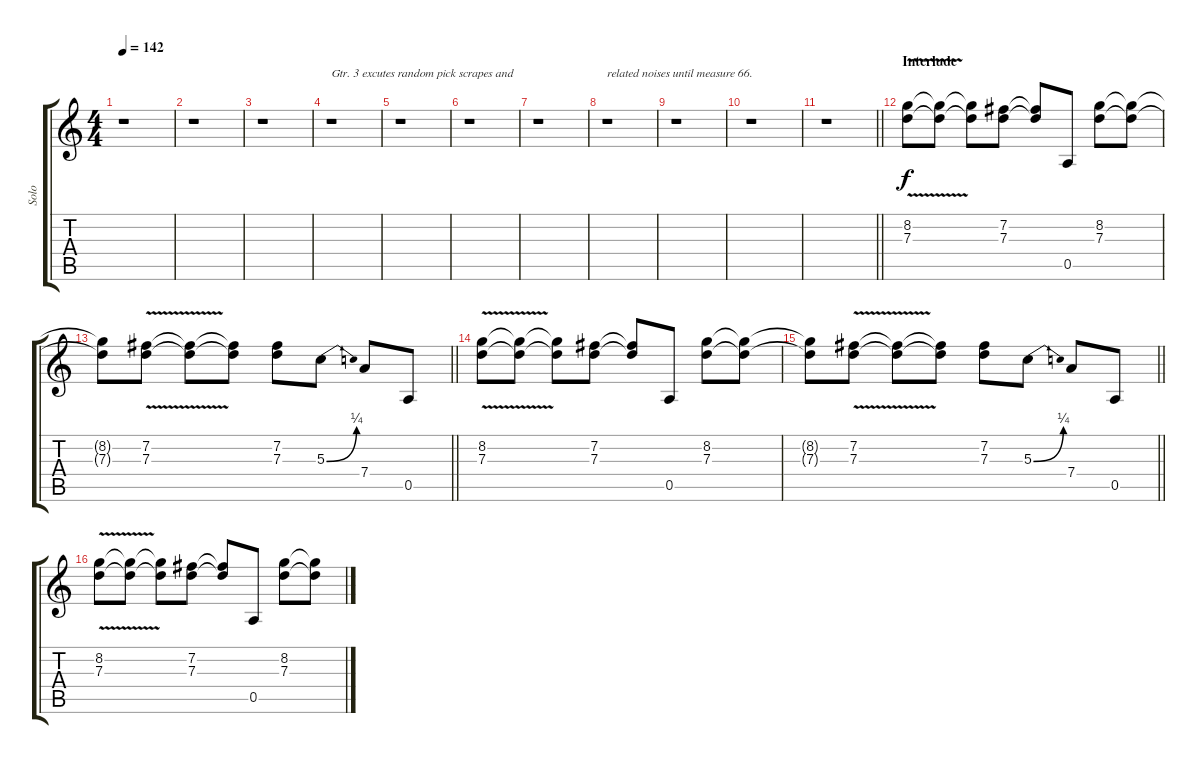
\track ("Solo" "Solo") {instrument distortionguitar}
\staff {score tabs}
\tuning (E4 B3 G3 D3 A2 E2) {hide}
\ts (4 4)
\tempo 142
\clef g2
\ks c
r.1{dy f} |
r.1 |
r.1 |
r.1{txt "Gtr. 3 excutes random pick scrapes and"} |
r.1 |
r.1 |
r.1 |
r.1{txt "related noises until measure 66."} |
r.1 |
r.1 |
\barLineRight lightlight
r.1 |
\section ("" "Interlude")
(8.2{v} 7.3{v}).8 (8.2{t} 7.3{t}).8 (8.2{t} 7.3{t}).8 (7.2 7.3).8 (7.2{t} 7.3{t}).8 0.5.8 (8.2 7.3).8 (8.2{t} 7.3{t}).8 |
\barLineRight lightlight
(8.2{t} 7.3{t}).8 (7.2{v} 7.3{v}).8 (7.2{t} 7.3{t}).8 (7.2{t} 7.3{t}).8 (7.2 7.3).8 5.3{be (bend 0 0 60 1)}.8 7.4.8 0.5.8 |
(8.2{v} 7.3{v}).8 (8.2{t} 7.3{t}).8 (8.2{t} 7.3{t}).8 (7.2 7.3).8 (7.2{t} 7.3{t}).8 0.5.8 (8.2 7.3).8 (8.2{t} 7.3{t}).8 |
\barLineRight lightlight
(8.2{t} 7.3{t}).8 (7.2{v} 7.3{v}).8 (7.2{t} 7.3{t}).8 (7.2{t} 7.3{t}).8 (7.2 7.3).8 5.3{be (bend 0 0 60 1)}.8 7.4.8 0.5.8 |
(8.2{v} 7.3{v}).8 (8.2{t} 7.3{t}).8 (8.2{t} 7.3{t}).8 (7.2 7.3).8 (7.2{t} 7.3{t}).8 0.5.8 (8.2 7.3).8 (8.2{t} 7.3{t}).8
